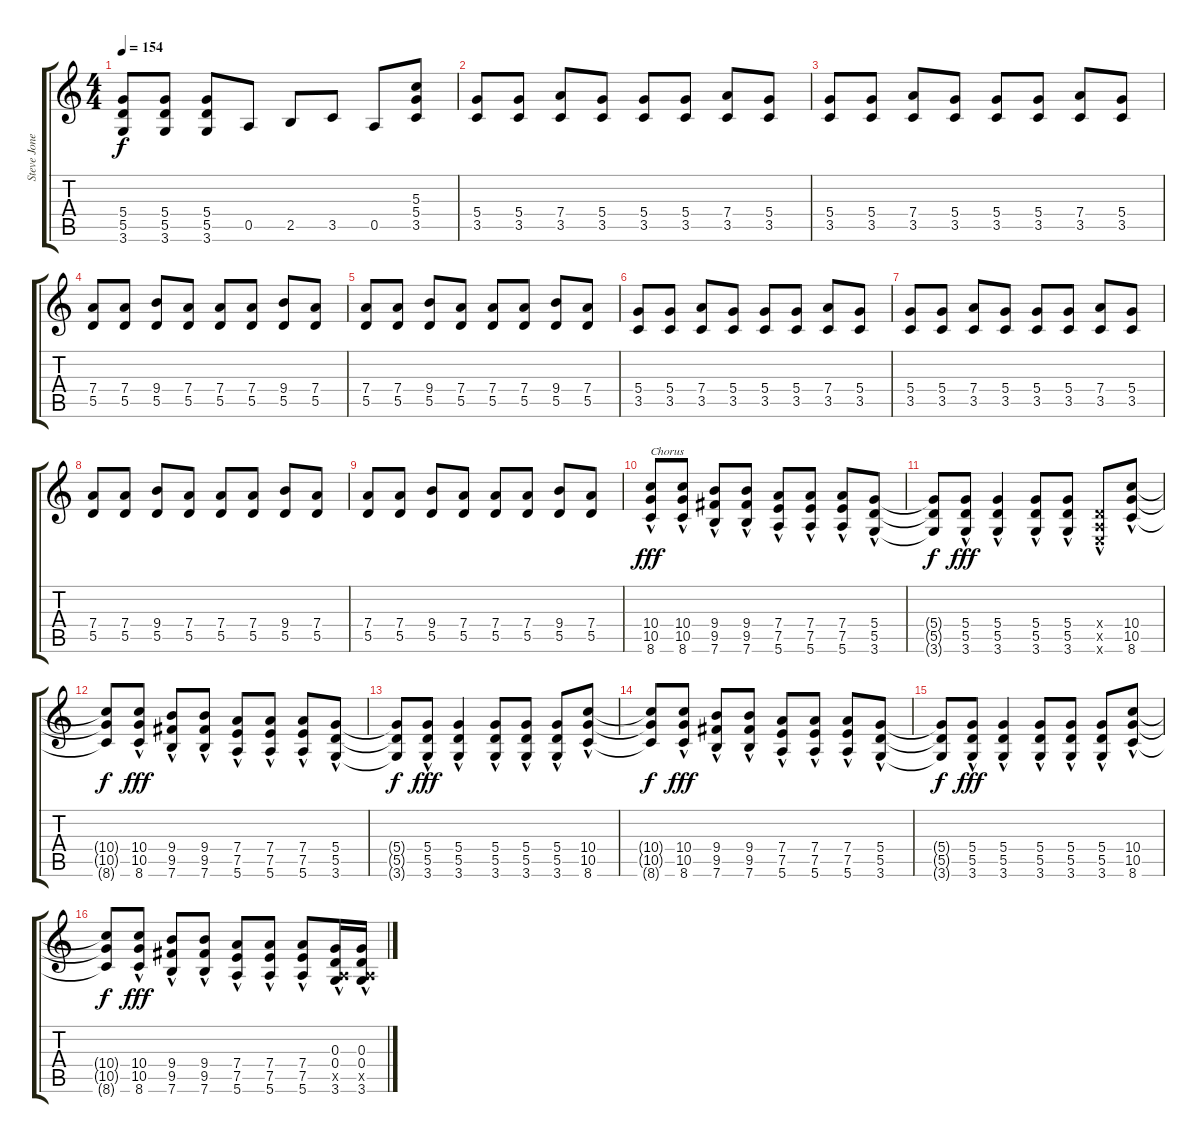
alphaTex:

\track ("Steve Jones" "Steve Jone") {instrument overdrivenguitar}
\staff {score tabs}
\tuning (E4 B3 G3 D3 A2 E2) {hide}
\ts (4 4)
\tempo 154
\clef g2
\ks c
(5.4 5.5 3.6).8{dy f} (5.4 5.5 3.6).8 (5.4 5.5 3.6).8 0.5.8 2.5.8 3.5.8 0.5.8 (5.3 5.4 3.5).8 |
(5.4 3.5).8 (5.4 3.5).8 (7.4 3.5).8 (5.4 3.5).8 (5.4 3.5).8 (5.4 3.5).8 (7.4 3.5).8 (5.4 3.5).8 |
(5.4 3.5).8 (5.4 3.5).8 (7.4 3.5).8 (5.4 3.5).8 (5.4 3.5).8 (5.4 3.5).8 (7.4 3.5).8 (5.4 3.5).8 |
(7.4 5.5).8 (7.4 5.5).8 (9.4 5.5).8 (7.4 5.5).8 (7.4 5.5).8 (7.4 5.5).8 (9.4 5.5).8 (7.4 5.5).8 |
(7.4 5.5).8 (7.4 5.5).8 (9.4 5.5).8 (7.4 5.5).8 (7.4 5.5).8 (7.4 5.5).8 (9.4 5.5).8 (7.4 5.5).8 |
(5.4 3.5).8 (5.4 3.5).8 (7.4 3.5).8 (5.4 3.5).8 (5.4 3.5).8 (5.4 3.5).8 (7.4 3.5).8 (5.4 3.5).8 |
(5.4 3.5).8 (5.4 3.5).8 (7.4 3.5).8 (5.4 3.5).8 (5.4 3.5).8 (5.4 3.5).8 (7.4 3.5).8 (5.4 3.5).8 |
(7.4 5.5).8 (7.4 5.5).8 (9.4 5.5).8 (7.4 5.5).8 (7.4 5.5).8 (7.4 5.5).8 (9.4 5.5).8 (7.4 5.5).8 |
(7.4 5.5).8 (7.4 5.5).8 (9.4 5.5).8 (7.4 5.5).8 (7.4 5.5).8 (7.4 5.5).8 (9.4 5.5).8 (7.4 5.5).8 |
(10.4{hac} 10.5{hac} 8.6{hac}).8{txt "Chorus" dy fff} (10.4{hac} 10.5{hac} 8.6{hac}).8 (9.4{hac} 9.5{hac} 7.6{hac}).8 (9.4{hac} 9.5{hac} 7.6{hac}).8 (7.4{hac} 7.5{hac} 5.6{hac}).8 (7.4{hac} 7.5{hac} 5.6{hac}).8 (7.4{hac} 7.5{hac} 5.6{hac}).8 (5.4{hac} 5.5{hac} 3.6{hac}).8 |
(5.4{t} 5.5{t} 3.6{t}).8{dy f} (5.4{hac} 5.5{hac} 3.6{hac}).8{dy fff} (5.4{hac} 5.5{hac} 3.6{hac}).4 (5.4{hac} 5.5{hac} 3.6{hac}).8 (5.4{hac} 5.5{hac} 3.6{hac}).8 (0.4{hac x} 0.5{hac x} 0.6{hac x}).8 (10.4{hac} 10.5{hac} 8.6{hac}).8 |
(10.4{t} 10.5{t} 8.6{t}).8{dy f} (10.4{hac} 10.5{hac} 8.6{hac}).8{dy fff} (9.4{hac} 9.5{hac} 7.6{hac}).8 (9.4{hac} 9.5{hac} 7.6{hac}).8 (7.4{hac} 7.5{hac} 5.6{hac}).8 (7.4{hac} 7.5{hac} 5.6{hac}).8 (7.4{hac} 7.5{hac} 5.6{hac}).8 (5.4{hac} 5.5{hac} 3.6{hac}).8 |
(5.4{t} 5.5{t} 3.6{t}).8{dy f} (5.4{hac} 5.5{hac} 3.6{hac}).8{dy fff} (5.4{hac} 5.5{hac} 3.6{hac}).4 (5.4{hac} 5.5{hac} 3.6{hac}).8 (5.4{hac} 5.5{hac} 3.6{hac}).8 (5.4{hac} 5.5{hac} 3.6{hac}).8 (10.4{hac} 10.5{hac} 8.6{hac}).8 |
(10.4{t} 10.5{t} 8.6{t}).8{dy f} (10.4{hac} 10.5{hac} 8.6{hac}).8{dy fff} (9.4{hac} 9.5{hac} 7.6{hac}).8 (9.4{hac} 9.5{hac} 7.6{hac}).8 (7.4{hac} 7.5{hac} 5.6{hac}).8 (7.4{hac} 7.5{hac} 5.6{hac}).8 (7.4{hac} 7.5{hac} 5.6{hac}).8 (5.4{hac} 5.5{hac} 3.6{hac}).8 |
(5.4{t} 5.5{t} 3.6{t}).8{dy f} (5.4{hac} 5.5{hac} 3.6{hac}).8{dy fff} (5.4{hac} 5.5{hac} 3.6{hac}).4 (5.4{hac} 5.5{hac} 3.6{hac}).8 (5.4{hac} 5.5{hac} 3.6{hac}).8 (5.4{hac} 5.5{hac} 3.6{hac}).8 (10.4{hac} 10.5{hac} 8.6{hac}).8 |
(10.4{t} 10.5{t} 8.6{t}).8{dy f} (10.4{hac} 10.5{hac} 8.6{hac}).8{dy fff} (9.4{hac} 9.5{hac} 7.6{hac}).8 (9.4{hac} 9.5{hac} 7.6{hac}).8 (7.4{hac} 7.5{hac} 5.6{hac}).8 (7.4{hac} 7.5{hac} 5.6{hac}).8 (7.4{hac} 7.5{hac} 5.6{hac}).8 (0.3{hac} 0.4{hac} 0.5{hac x} 3.6{hac}).16 (0.3{hac} 0.4{hac} 0.5{hac x} 3.6{hac}).16
